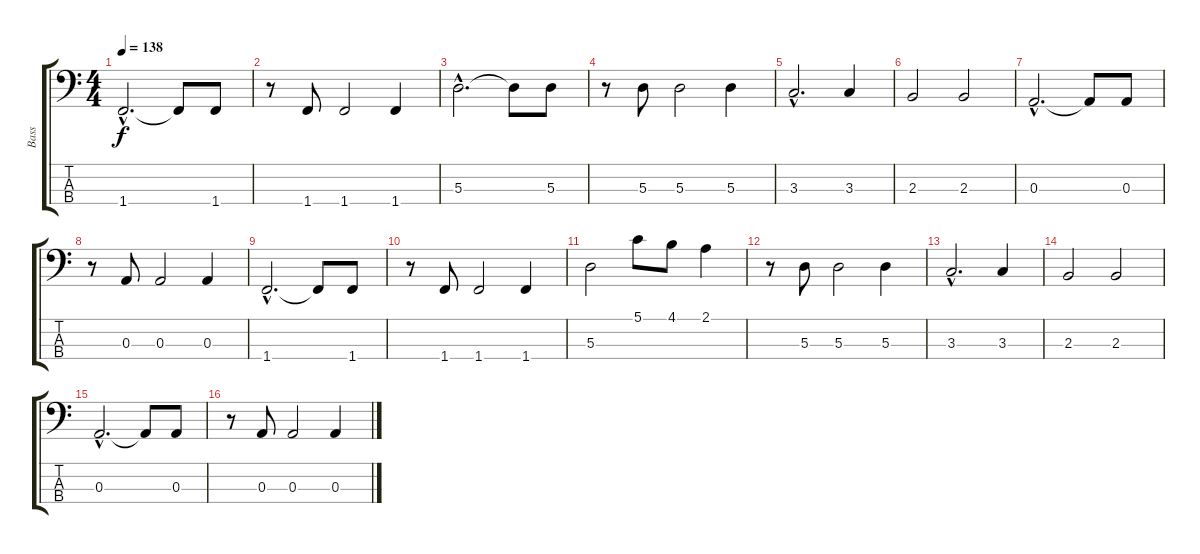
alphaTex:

\track ("Bass" "Bass") {instrument electricbassfinger}
\staff {score tabs}
\tuning (G2 D2 A1 E1) {hide}
\ts (4 4)
\tempo 138
\clef f4
\ks c
1.4{hac}.2{d dy f} 1.4{t}.8 1.4.8 |
r.8 1.4.8 1.4.2 1.4.4 |
5.3{hac}.2{d} 5.3{t}.8 5.3.8 |
r.8 5.3.8 5.3.2 5.3.4 |
3.3{hac}.2{d} 3.3.4 |
2.3.2 2.3.2 |
0.3{hac}.2{d} 0.3{t}.8 0.3.8 |
r.8 0.3.8 0.3.2 0.3.4 |
1.4{hac}.2{d} 1.4{t}.8 1.4.8 |
r.8 1.4.8 1.4.2 1.4.4 |
5.3.2 5.1.8 4.1.8 2.1.4 |
r.8 5.3.8 5.3.2 5.3.4 |
3.3{hac}.2{d} 3.3.4 |
2.3.2 2.3.2 |
0.3{hac}.2{d} 0.3{t}.8 0.3.8 |
r.8 0.3.8 0.3.2 0.3.4
